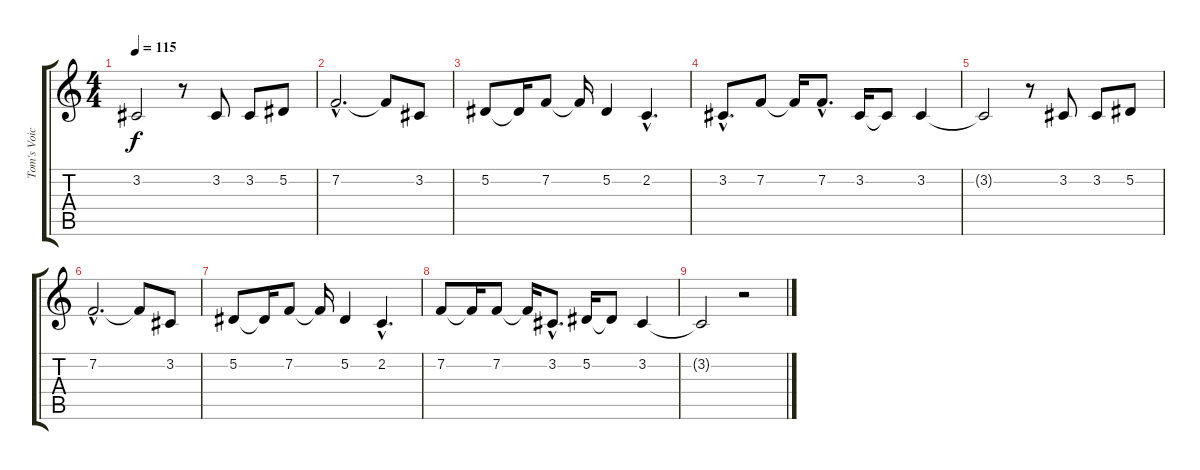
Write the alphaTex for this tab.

\track ("Tom's Voice" "Tom's Voic") {instrument altosax}
\staff {score tabs}
\tuning (Eb4 Bb3 Gb3 Db3 Ab2 Eb2) {hide}
\ts (4 4)
\tempo 115
\clef g2
\ks c
3.2{t}.2{dy f} r.8 3.2.8 3.2.8 5.2.8 |
7.2{hac}.2{d} 7.2{t}.8 3.2.8 |
5.2.8 5.2{t}.16 7.2.8 7.2{t}.16 5.2.4 2.2{hac}.4{d} |
3.2{hac}.8{d} 7.2.8 7.2{t}.16 7.2{hac}.8{d} 3.2.16 3.2{t}.8 3.2.4 |
3.2{t}.2 r.8 3.2.8 3.2.8 5.2.8 |
7.2{hac}.2{d} 7.2{t}.8 3.2.8 |
5.2.8 5.2{t}.16 7.2.8 7.2{t}.16 5.2.4 2.2{hac}.4{d} |
7.2.8 7.2{t}.16 7.2.8 7.2{t}.16 3.2{hac}.8{d} 5.2.16 5.2{t}.8 3.2.4 |
3.2{t}.2 r.2
